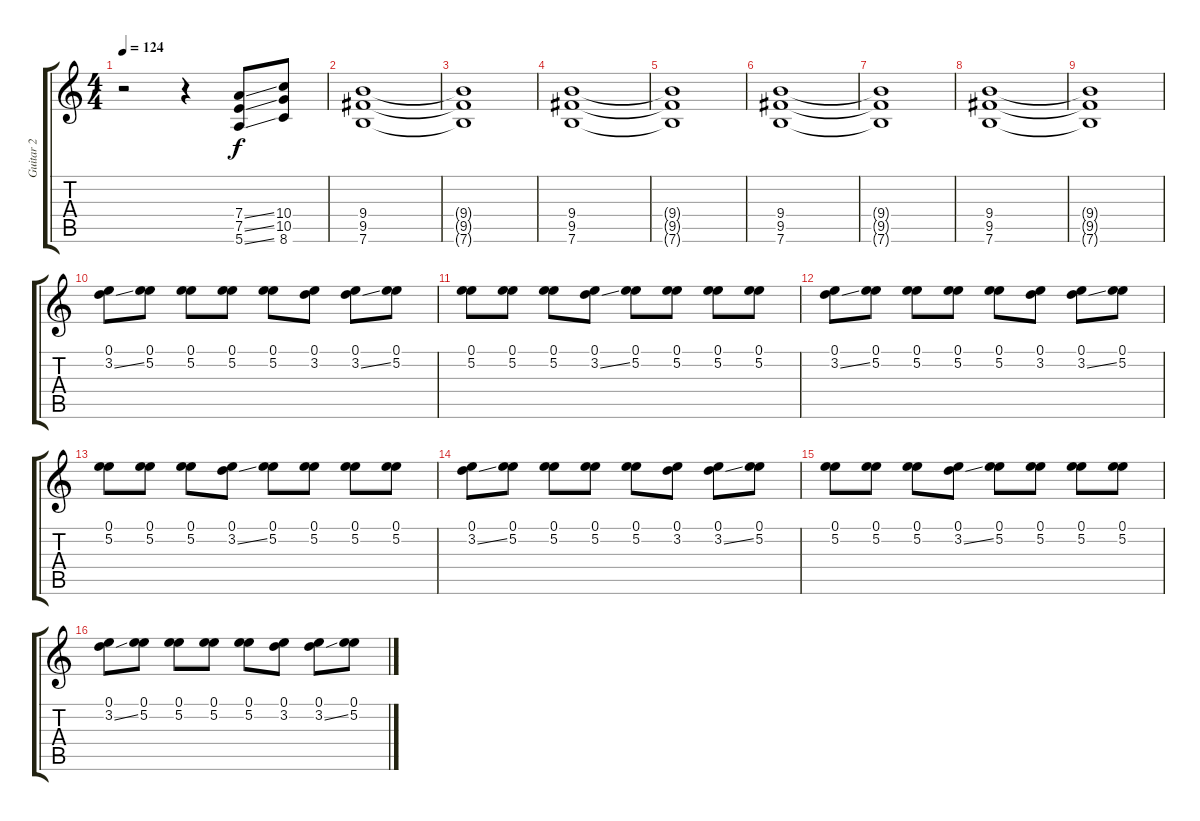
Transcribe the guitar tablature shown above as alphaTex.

\track ("Guitar 2" "Guitar 2") {instrument overdrivenguitar}
\staff {score tabs}
\tuning (E4 B3 G3 D3 A2 E2) {hide}
\ts (4 4)
\tempo 124
\clef g2
\ks c
r.2{dy f instrument overdrivenguitar} r.4 (7.4{ss} 7.5{ss} 5.6{ss}).8 (10.4 10.5 8.6).8 |
(9.4 9.5 7.6).1 |
(9.4{t} 9.5{t} 7.6{t}).1 |
(9.4 9.5 7.6).1 |
(9.4{t} 9.5{t} 7.6{t}).1 |
(9.4 9.5 7.6).1 |
(9.4{t} 9.5{t} 7.6{t}).1 |
(9.4 9.5 7.6).1 |
(9.4{t} 9.5{t} 7.6{t}).1 |
(0.1 3.2{ss}).8 (0.1 5.2).8 (0.1 5.2).8 (0.1 5.2).8 (0.1 5.2).8 (0.1 3.2).8 (0.1 3.2{ss}).8 (0.1 5.2).8 |
(0.1 5.2).8 (0.1 5.2).8 (0.1 5.2).8 (0.1 3.2{ss}).8 (0.1 5.2).8 (0.1 5.2).8 (0.1 5.2).8 (0.1 5.2).8 |
(0.1 3.2{ss}).8 (0.1 5.2).8 (0.1 5.2).8 (0.1 5.2).8 (0.1 5.2).8 (0.1 3.2).8 (0.1 3.2{ss}).8 (0.1 5.2).8 |
(0.1 5.2).8 (0.1 5.2).8 (0.1 5.2).8 (0.1 3.2{ss}).8 (0.1 5.2).8 (0.1 5.2).8 (0.1 5.2).8 (0.1 5.2).8 |
(0.1 3.2{ss}).8 (0.1 5.2).8 (0.1 5.2).8 (0.1 5.2).8 (0.1 5.2).8 (0.1 3.2).8 (0.1 3.2{ss}).8 (0.1 5.2).8 |
(0.1 5.2).8 (0.1 5.2).8 (0.1 5.2).8 (0.1 3.2{ss}).8 (0.1 5.2).8 (0.1 5.2).8 (0.1 5.2).8 (0.1 5.2).8 |
(0.1 3.2{ss}).8 (0.1 5.2).8 (0.1 5.2).8 (0.1 5.2).8 (0.1 5.2).8 (0.1 3.2).8 (0.1 3.2{ss}).8 (0.1 5.2).8
